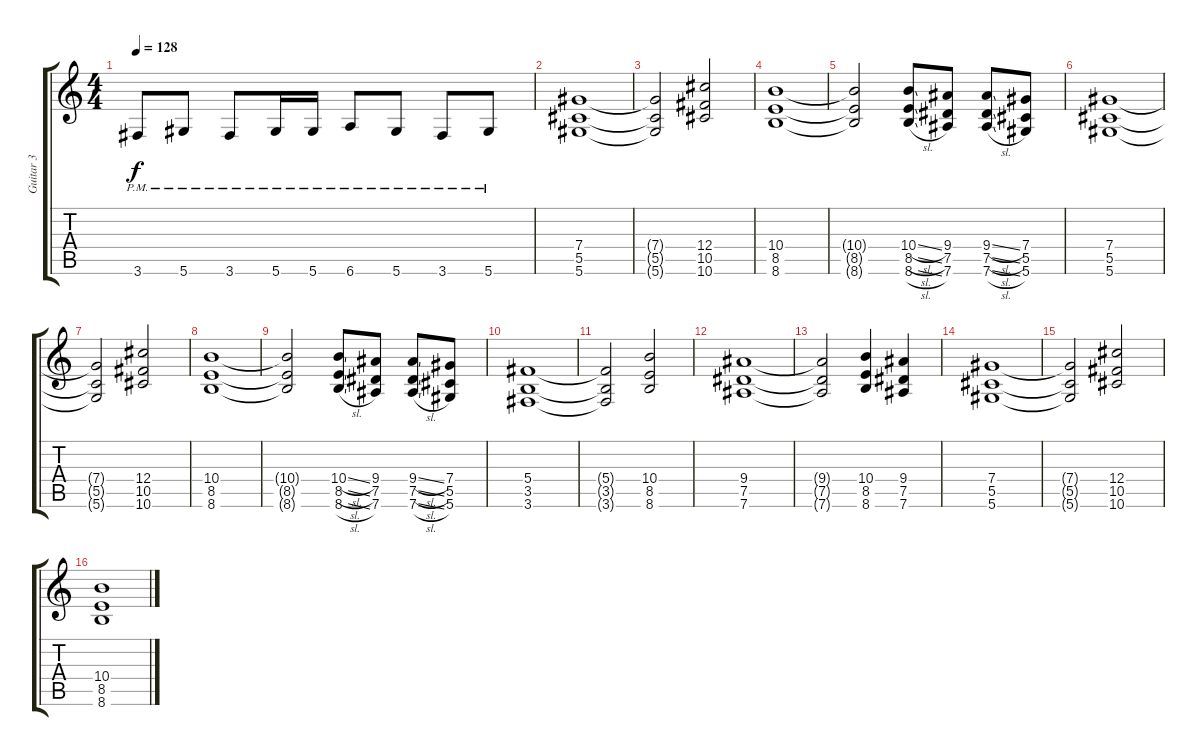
\track ("Guitar 3" "Guitar 3") {instrument overdrivenguitar}
\staff {score tabs}
\tuning (Eb4 Bb3 Gb3 Db3 Ab2 Eb2) {hide}
\ts (4 4)
\tempo 128
\clef g2
\ks c
3.6{pm}.8{dy f} 5.6{pm}.8 3.6{pm}.8 5.6{pm}.16 5.6{pm}.16 6.6{pm}.8 5.6{pm}.8 3.6{pm}.8 5.6{pm}.8 |
(7.4 5.5 5.6).1 |
(7.4{t} 5.5{t} 5.6{t}).2 (12.4 10.5 10.6).2 |
(10.4 8.5 8.6).1 |
(10.4{t} 8.5{t} 8.6{t}).2 (10.4{sl} 8.5{sl} 8.6{sl}).8 (9.4 7.5 7.6).8 (9.4{sl} 7.5{sl} 7.6{sl}).8 (7.4 5.5 5.6).8 |
(7.4 5.5 5.6).1 |
(7.4{t} 5.5{t} 5.6{t}).2 (12.4 10.5 10.6).2 |
(10.4 8.5 8.6).1 |
(10.4{t} 8.5{t} 8.6{t}).2 (10.4{sl} 8.5{sl} 8.6{sl}).8 (9.4 7.5 7.6).8 (9.4{sl} 7.5{sl} 7.6{sl}).8 (7.4 5.5 5.6).8 |
(5.4 3.5 3.6).1 |
(5.4{t} 3.5{t} 3.6{t}).2 (10.4 8.5 8.6).2 |
(9.4 7.5 7.6).1 |
(9.4{t} 7.5{t} 7.6{t}).2 (10.4 8.5 8.6).4 (9.4 7.5 7.6).4 |
(7.4 5.5 5.6).1 |
(7.4{t} 5.5{t} 5.6{t}).2 (12.4 10.5 10.6).2 |
(10.4 8.5 8.6).1
